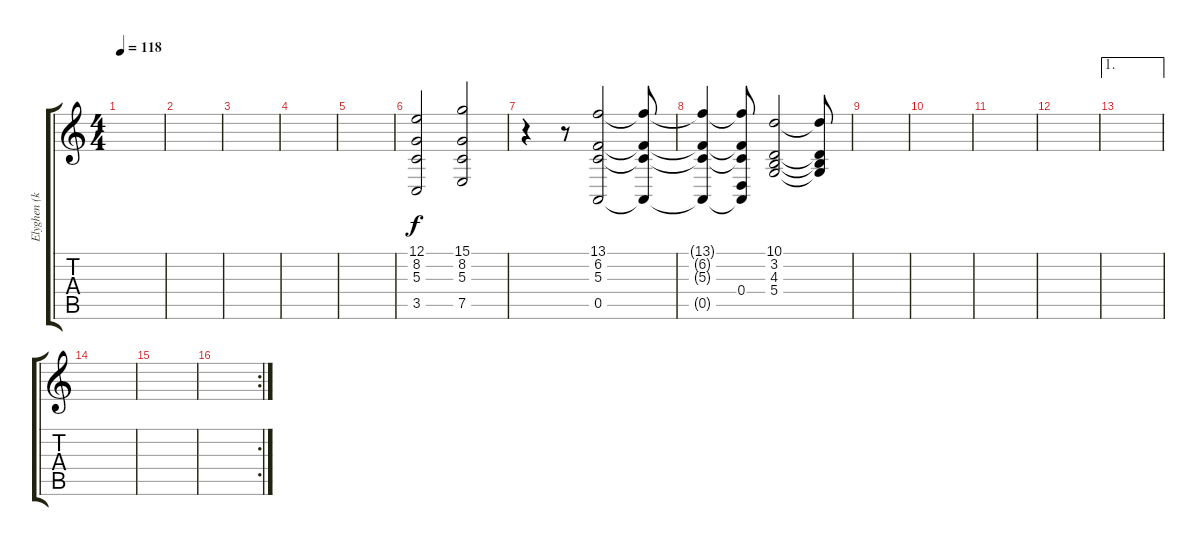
\track ("Elyghen (keyboards)" "Elyghen (k") {instrument synthstrings1}
\staff {score tabs}
\tuning (E4 B3 G3 D3 A2 E2) {hide}
\ts (4 4)
\tempo 118
\clef g2
\ks c
|
|
|
|
|
(12.1 8.2 5.3 3.5).2{volume 8} (15.1 8.2 5.3 7.5).2 |
r.4 r.8 (13.1 6.2 5.3 0.5).2 (13.1{t} 6.2{t} 5.3{t} 0.5{t}).8 |
(13.1{t} 6.2{t} 5.3{t} 0.5{t}).4 (13.1{t} 6.2{t} 5.3{t} 0.4 0.5{t}).8 (10.1 3.2 4.3 5.4).2 (10.1{t} 3.2{t} 4.3{t} 5.4{t}).8 |
|
|
|
|
\ae 1
|
|
|
\rc 2
